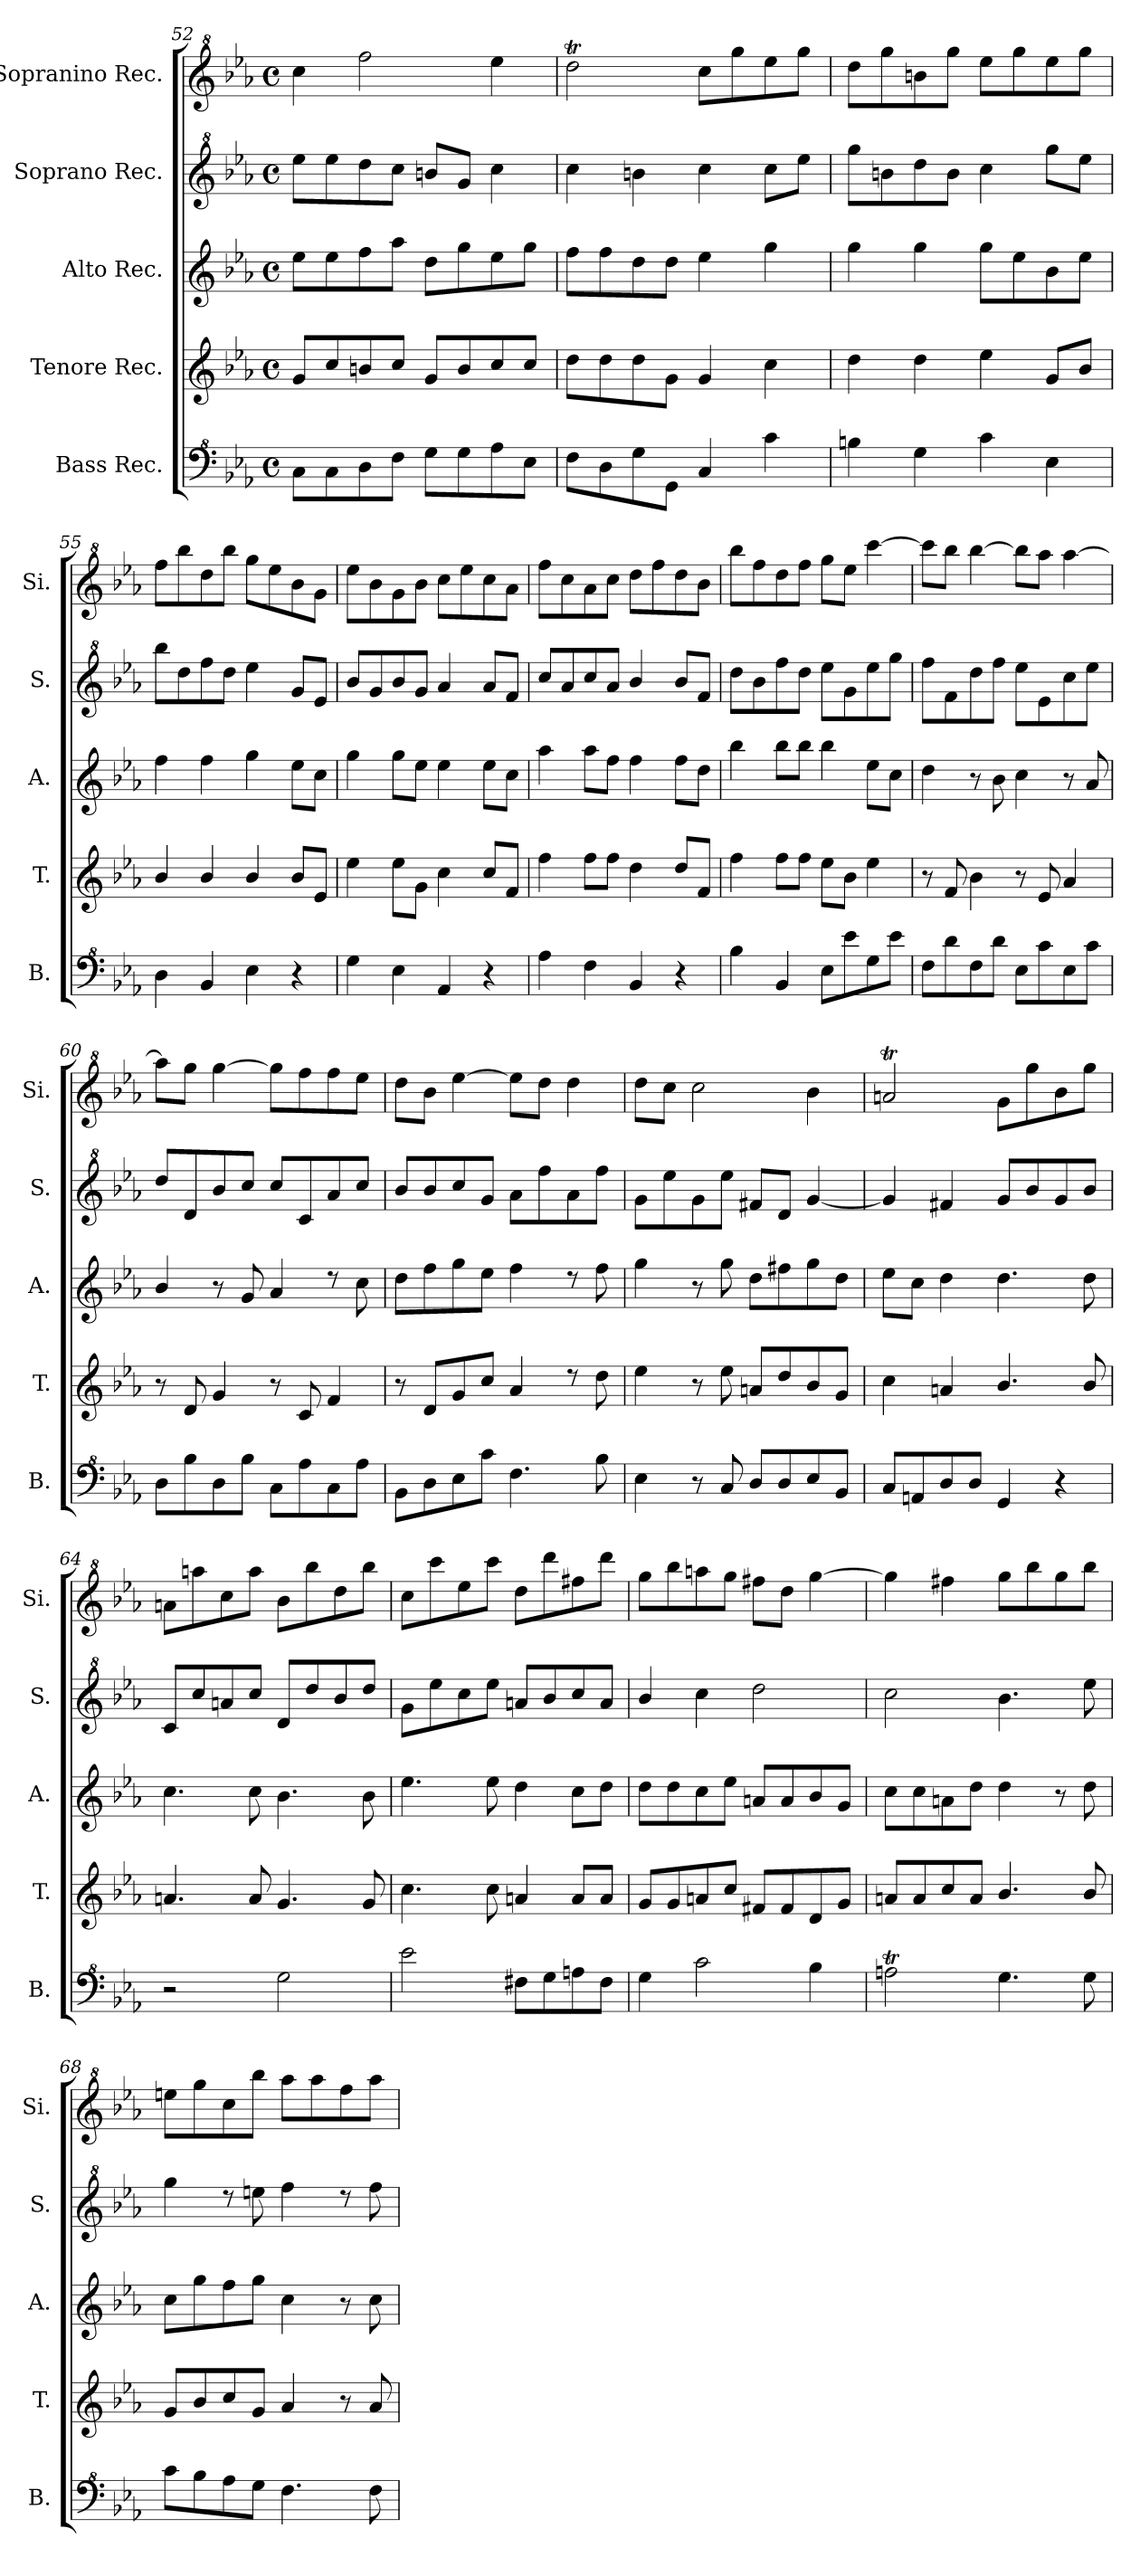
**kern	**kern	**kern	**kern	**kern
*part5	*part4	*part3	*part2	*part1
*staff5	*staff4	*staff3	*staff2	*staff1
*I"Bass Rec.	*I"Tenore Rec.	*I"Alto Rec.	*I"Soprano Rec.	*I"Sopranino Rec.
*I'B.	*I'T.	*I'A.	*I'S.	*I'Si.
*clefF^4	*clefG2	*clefG2	*clefG^2	*clefG^2
*k[b-e-a-]	*k[b-e-a-]	*k[b-e-a-]	*k[b-e-a-]	*k[b-e-a-]
*M4/4	*M4/4	*M4/4	*M4/4	*M4/4
*met(c)	*met(c)	*met(c)	*met(c)	*met(c)
=52	=52	=52	=52	=52
8c\L	8g/L	8ee-\L	8eee-\L	4ccc\
8c\	8cc/	8ee-\	8eee-\	.
8d\	8bn/	8ff\	8ddd\	2fff\
8f\J	8cc/J	8aa-\J	8ccc\J	.
8g\L	8g/L	8dd\L	8bbn/L	.
8g\	8b/	8gg\	8gg/J	.
8a-\	8cc/	8ee-\	4ccc\	4eee-\
8e-\J	8cc/J	8gg\J	.	.
=53	=53	=53	=53	=53
8f\L	8dd\L	8ff\L	4ccc\	2dddt\
8d\	8dd\	8ff\	.	.
8g\	8dd\	8dd\	4bbn\	.
8G\J	8g\J	8dd\J	.	.
4c/	4g/	4ee-\	4ccc\	8ccc\L
.	.	.	.	8ggg\
4cc\	4cc\	4gg\	8ccc\L	8eee-\
.	.	.	8eee-\J	8ggg\J
=54	=54	=54	=54	=54
4bn\	4dd\	4gg\	8ggg\L	8ddd\L
.	.	.	8bbn\	8ggg\
4g\	4dd\	4gg\	8ddd\	8bbn\
.	.	.	8bb\J	8ggg\J
4cc\	4ee-\	8gg\L	4ccc\	8eee-\L
.	.	8ee-\	.	8ggg\
4e-\	8g/L	8b-\	8ggg\L	8eee-\
.	8b-/J	8ee-\J	8eee-\J	8ggg\J
=55	=55	=55	=55	=55
4d\	4b-/	4ff\	8bbb-\L	8fff\L
.	.	.	8ddd\	8bbb-\
4B-/	4b-/	4ff\	8fff\	8ddd\
.	.	.	8ddd\J	8bbb-\J
4e-\	4b-/	4gg\	4eee-\	8ggg\L
.	.	.	.	8eee-\
4r	8b-/L	8ee-\L	8gg/L	8bb-\
.	8e-/J	8cc\J	8ee-/J	8gg\J
=56	=56	=56	=56	=56
4g\	4ee-\	4gg\	8bb-/L	8eee-\L
.	.	.	8gg/	8bb-\
4e-\	8ee-\L	8gg\L	8bb-/	8gg\
.	8g\J	8ee-\J	8gg/J	8bb-\J
4A-/	4cc\	4ee-\	4aa-/	8ccc\L
.	.	.	.	8eee-\
4r	8cc/L	8ee-\L	8aa-/L	8ccc\
.	8f/J	8cc\J	8ff/J	8aa-\J
=57	=57	=57	=57	=57
4a-\	4ff\	4aa-\	8ccc/L	8fff\L
.	.	.	8aa-/	8ccc\
4f\	8ff\L	8aa-\L	8ccc/	8aa-\
.	8ff\J	8ff\J	8aa-/J	8ccc\J
4B-/	4dd\	4ff\	4bb-/	8ddd\L
.	.	.	.	8fff\
4r	8dd/L	8ff\L	8bb-/L	8ddd\
.	8f/J	8dd\J	8ff/J	8bb-\J
!!LO:LB:g=z
=58	=58	=58	=58	=58
4b-\	4ff\	4bb-\	8ddd\L	8bbb-\L
.	.	.	8bb-\	8fff\
4B-/	8ff\L	8bb-\L	8fff\	8ddd\
.	8ff\J	8bb-\J	8ddd\J	8fff\J
8e-\L	8ee-\L	4bb-\	8eee-\L	8ggg\L
8ee-\	8b-\J	.	8gg\	8eee-\J
8g\	4ee-\	8ee-\L	8eee-\	[4cccc\
8ee-\J	.	8cc\J	8ggg\J	.
=59	=59	=59	=59	=59
8f\L	8r	4dd\	8fff\L	8cccc\L]
8dd\	8f/	.	8ff\	8bbb-\J
8f\	4b-\	8r	8ddd\	[4bbb-\
8dd\J	.	8b-\	8fff\J	.
8e-\L	8r	4cc\	8eee-\L	8bbb-\L]
8cc\	8e-/	.	8ee-\	8aaa-\J
8e-\	4a-/	8r	8ccc\	[4aaa-\
8cc\J	.	8a-/	8eee-\J	.
=60	=60	=60	=60	=60
8d\L	8r	4b-/	8ddd/L	8aaa-\L]
8b-\	8d/	.	8dd/	8ggg\J
8d\	4g/	8r	8bb-/	[4ggg\
8b-\J	.	8g/	8ccc/J	.
8c\L	8r	4a-/	8ccc/L	8ggg\L]
8a-\	8c/	.	8cc/	8fff\
8c\	4f/	8rdd	8aa-/	8fff\
8a-\J	.	8cc\	8ccc/J	8eee-\J
=61	=61	=61	=61	=61
8B-\L	8r	8dd\L	8bb-/L	8ddd\L
8d\	8d/L	8ff\	8bb-/	8bb-\J
8e-\	8g/	8gg\	8ccc/	[4eee-\
8cc\J	8cc/J	8ee-\J	8gg/J	.
4.f\	4a-/	4ff\	8aa-\L	8eee-\L]
.	.	.	8fff\	8ddd\J
.	8rdd	8rdd	8aa-\	4ddd\
8b-\	8dd\	8ff\	8fff\J	.
=62	=62	=62	=62	=62
4e-\	4ee-\	4gg\	8gg\L	8ddd\L
.	.	.	8eee-\	8ccc\J
8r	8r	8r	8gg\	2ccc\
8c/	8ee-\	8gg\	8eee-\J	.
8d/L	8an/L	8dd\L	8ff#X/L	.
8d/	8dd/	8ff#X\	8dd/J	.
8e-/	8b-/	8gg\	[4gg/	4bb-\
8B-/J	8g/J	8dd\J	.	.
=63	=63	=63	=63	=63
8c/L	4cc\	8ee-\L	4gg/]	2aant/
8An/	.	8cc\J	.	.
8d/	4an/	4dd\	4ff#X/	.
8d/J	.	.	.	.
4G/	4.b-/	4.dd\	8gg/L	8gg\L
.	.	.	8bb-/	8ggg\
4r	.	.	8gg/	8bb-\
.	8b-/	8dd\	8bb-/J	8ggg\J
=64	=64	=64	=64	=64
2r	4.an/	4.cc\	8cc/L	8aan\L
.	.	.	8ccc/	8aaan\
.	.	.	8aan/	8ccc\
.	8a/	8cc\	8ccc/J	8aaa\J
2g\	4.g/	4.b-\	8dd/L	8bb-\L
.	.	.	8ddd/	8bbb-\
.	.	.	8bb-/	8ddd\
.	8g/	8b-\	8ddd/J	8bbb-\J
=65	=65	=65	=65	=65
2ee-\	4.cc\	4.ee-\	8gg\L	8ccc\L
.	.	.	8eee-\	8cccc\
.	.	.	8ccc\	8eee-\
.	8cc\	8ee-\	8eee-\J	8cccc\J
8f#X\L	4an/	4dd\	8aan/L	8ddd\L
8g\	.	.	8bb-/	8dddd\
8an\	8a/L	8cc\L	8ccc/	8fff#X\
8f#\J	8a/J	8dd\J	8aa/J	8dddd\J
=66	=66	=66	=66	=66
4g\	8g/L	8dd\L	4bb-/	8ggg\L
.	8g/	8dd\	.	8bbb-\
2cc\	8an/	8cc\	4ccc\	8aaan\
.	8cc/J	8ee-\J	.	8ggg\J
.	8f#X/L	8an/L	2ddd\	8fff#X\L
.	8f#/	8a/	.	8ddd\J
4b-\	8d/	8b-/	.	[4ggg\
.	8g/J	8g/J	.	.
!!LO:PB:g=z
=67	=67	=67	=67	=67
2ant\	8an/L	8cc\L	2ccc\	4ggg\]
.	8a/	8cc\	.	.
.	8cc/	8an\	.	4fff#X\
.	8a/J	8dd\J	.	.
4.g\	4.b-/	4dd\	4.bb-\	8ggg\L
.	.	.	.	8bbb-\
.	.	8r	.	8ggg\
8g\	8b-/	8dd\	8eee-\	8bbb-\J
=68	=68	=68	=68	=68
8cc\L	8g/L	8cc\L	4ggg\	8eeen\L
8b-\	8b-/	8gg\	.	8ggg\
8a-\	8cc/	8ff\	8rddd	8ccc\
8g\J	8g/J	8gg\J	8eeen\	8bbb-\J
4.f\	4a-/	4cc\	4fff\	8aaa-\L
.	.	.	.	8aaa-\
.	8r	8r	8rddd	8fff\
8f\	8a-/	8cc\	8fff\	8aaa-\J
=	=	=	=	=
*-	*-	*-	*-	*-
